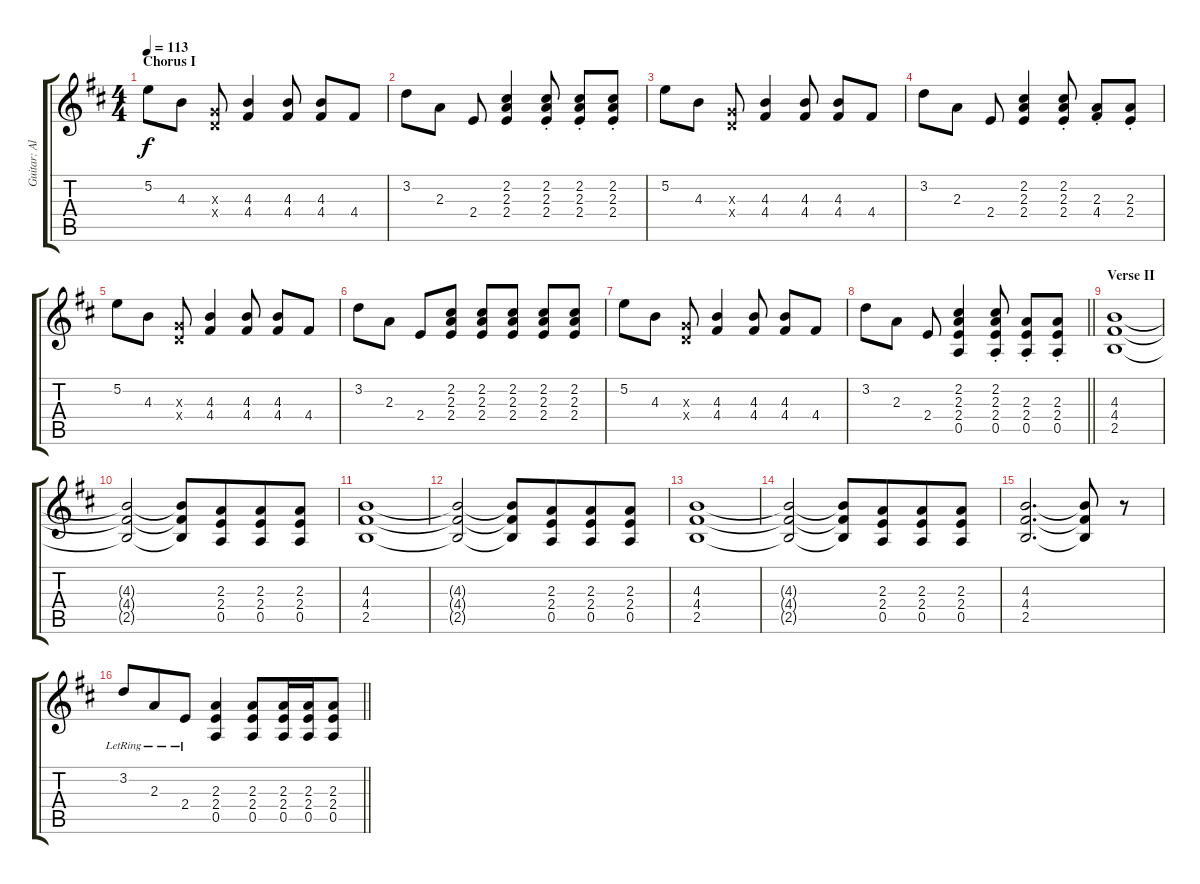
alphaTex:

\track ("Guitar: Alan" "Guitar: Al") {instrument distortionguitar}
\staff {score tabs}
\tuning (E4 B3 G3 D3 A2 E2) {hide}
\ts (4 4)
\section ("" "Chorus I")
\tempo 113
\clef g2
\ks d
5.2.8{dy f} 4.3.8 (0.3{x} 0.4{x}).8 (4.3 4.4).4 (4.3 4.4).8 (4.3 4.4).8 4.4.8 |
3.2.8 2.3.8 2.4.8 (2.2 2.3 2.4).4 (2.2{st} 2.3{st} 2.4{st}).8 (2.2{st} 2.3{st} 2.4{st}).8 (2.2{st} 2.3{st} 2.4{st}).8 |
5.2.8 4.3.8 (0.3{x} 0.4{x}).8 (4.3 4.4).4 (4.3 4.4).8 (4.3 4.4).8 4.4.8 |
3.2.8 2.3.8 2.4.8 (2.2 2.3 2.4).4 (2.2{st} 2.3{st} 2.4{st}).8 (2.3{st} 4.4{st}).8 (2.3{st} 2.4{st}).8 |
5.2.8 4.3.8 (0.3{x} 0.4{x}).8 (4.3 4.4).4 (4.3 4.4).8 (4.3 4.4).8 4.4.8 |
3.2.8 2.3.8 2.4.8 (2.2 2.3 2.4).8 (2.2 2.3 2.4).8 (2.2 2.3 2.4).8 (2.2 2.3 2.4).8 (2.2 2.3 2.4).8 |
5.2.8 4.3.8 (0.3{x} 0.4{x}).8 (4.3 4.4).4 (4.3 4.4).8 (4.3 4.4).8 4.4.8 |
\barLineRight lightlight
3.2.8 2.3.8 2.4.8 (2.2 2.3 2.4 0.5).4 (2.2{st} 2.3{st} 2.4{st} 0.5{st}).8 (2.3{st} 2.4{st} 0.5{st}).8 (2.3{st} 2.4{st} 0.5{st}).8 |
\section ("" "Verse II")
(4.3 4.4 2.5).1 |
(4.3{t} 4.4{t} 2.5{t}).2 (4.3{t} 4.4{t} 2.5{t}).8 (2.3 2.4 0.5).8{beam merge} (2.3 2.4 0.5).8 (2.3 2.4 0.5).8 |
(4.3 4.4 2.5).1 |
(4.3{t} 4.4{t} 2.5{t}).2 (4.3{t} 4.4{t} 2.5{t}).8 (2.3 2.4 0.5).8{beam merge} (2.3 2.4 0.5).8 (2.3 2.4 0.5).8 |
(4.3 4.4 2.5).1 |
(4.3{t} 4.4{t} 2.5{t}).2 (4.3{t} 4.4{t} 2.5{t}).8 (2.3 2.4 0.5).8{beam merge} (2.3 2.4 0.5).8 (2.3 2.4 0.5).8 |
(4.3 4.4 2.5).2{d} (4.3{t} 4.4{t} 2.5{t}).8 r.8 |
\barLineRight lightlight
3.2{lr}.8 2.3{lr}.8{beam merge} 2.4{lr}.8 (2.3 2.4 0.5).4 (2.3 2.4 0.5).8{beam merge} (2.3 2.4 0.5).16{beam merge} (2.3 2.4 0.5).16 (2.3 2.4 0.5).8
